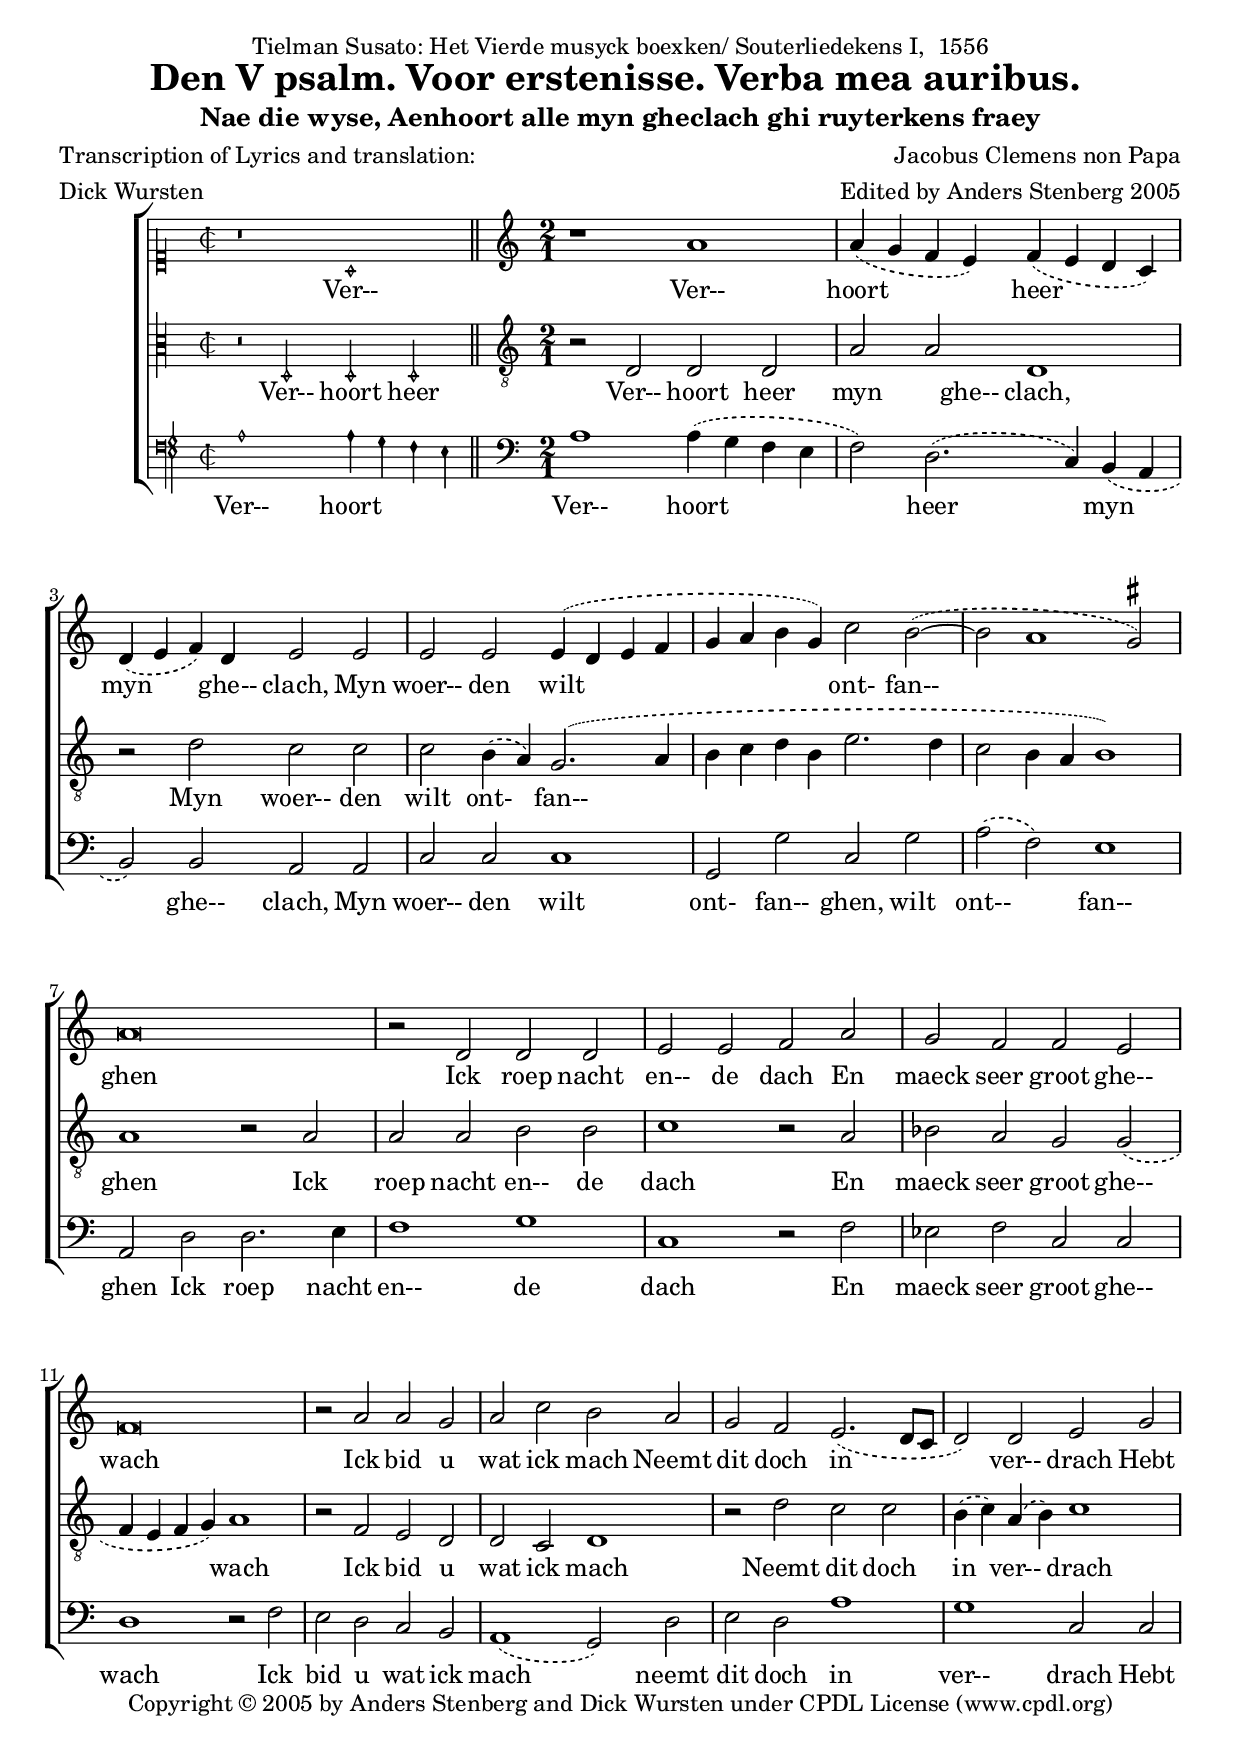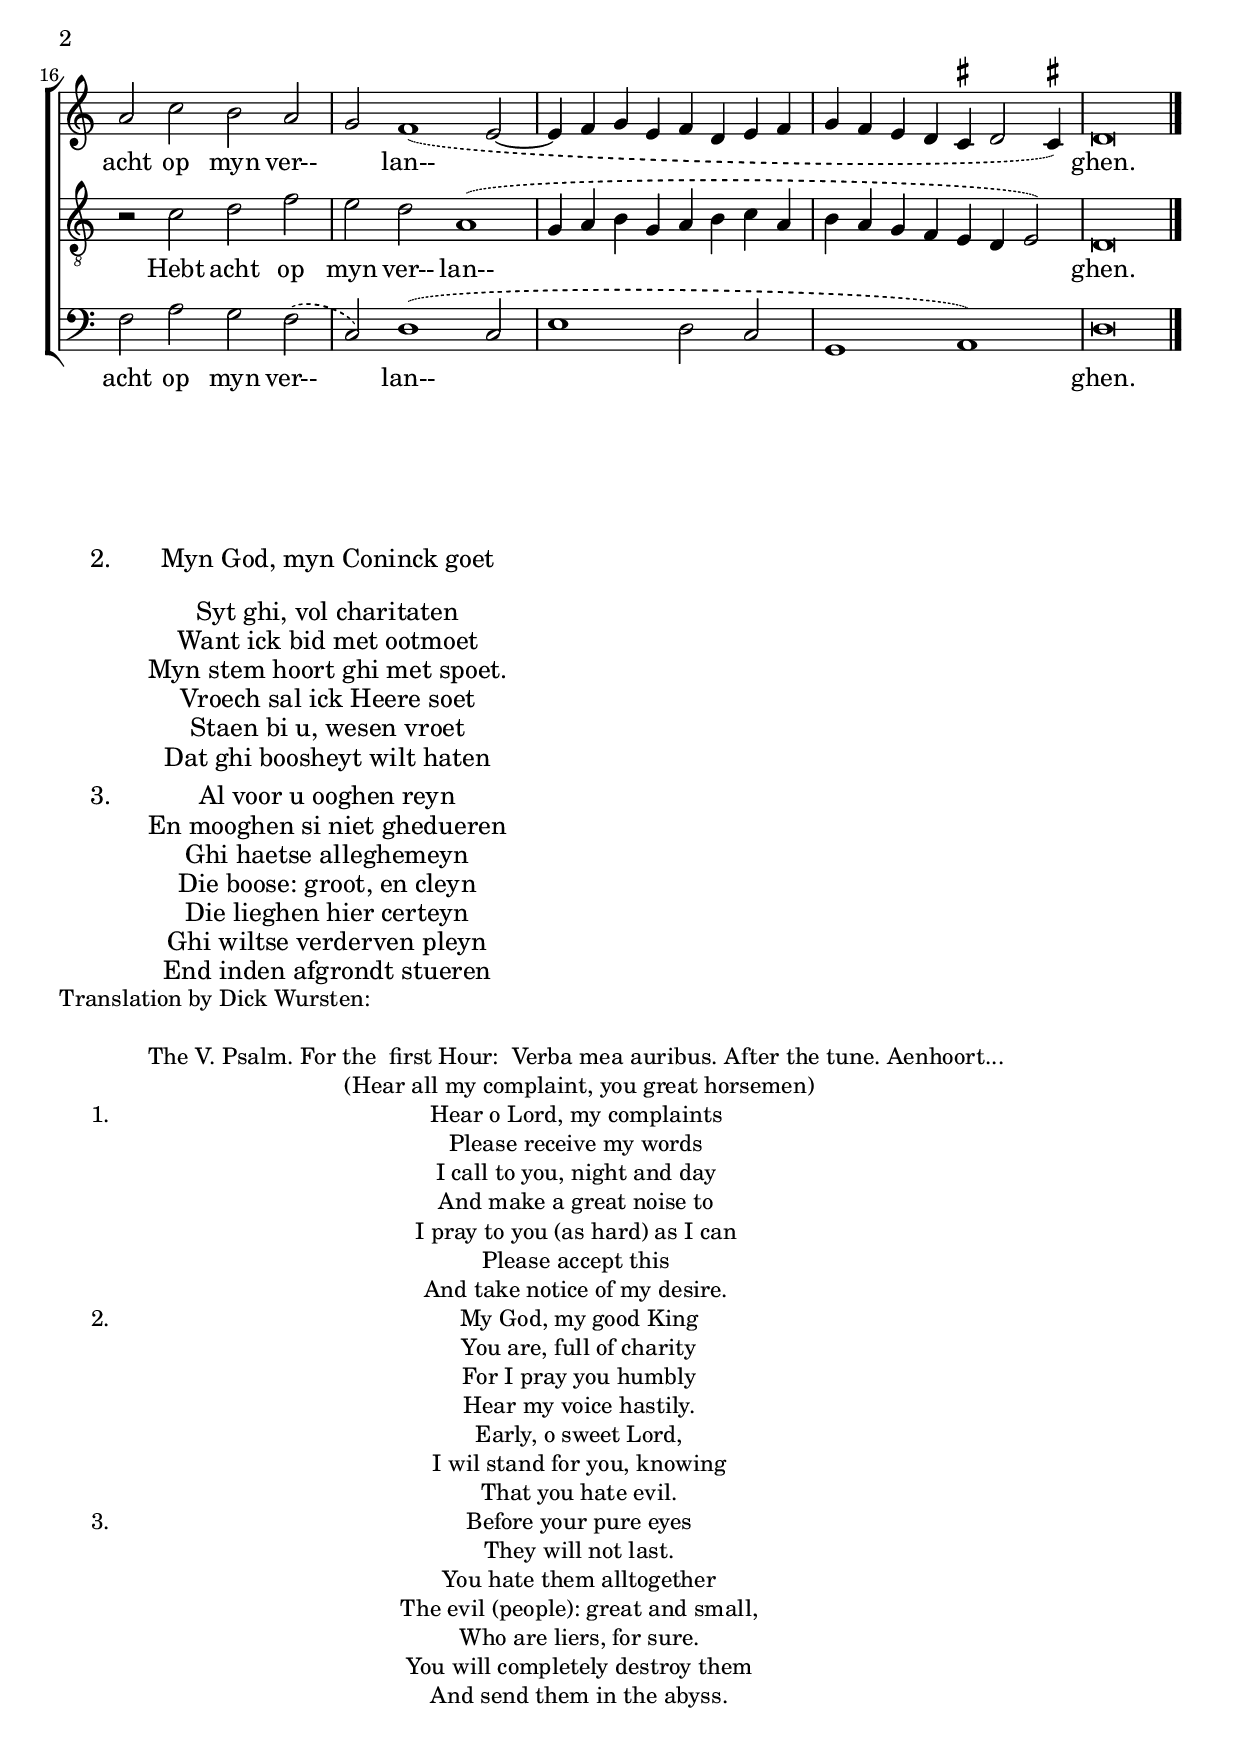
\version "2.6.4"
\header {
	filename = "Psalmvly"
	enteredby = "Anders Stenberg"
	dedication = "Tielman Susato: Het Vierde musyck boexken/ Souterliedekens I,  1556"
	composer = "Jacobus Clemens non Papa" 
	arranger = " Edited by Anders Stenberg 2005"
	poet = "Transcription of Lyrics and translation:"
	meter = "Dick Wursten"
	year = "1556"
	title = "Den V psalm. Voor erstenisse. Verba mea auribus. "
	subtitle = "Nae die wyse, Aenhoort alle myn gheclach ghi ruyterkens fraey"
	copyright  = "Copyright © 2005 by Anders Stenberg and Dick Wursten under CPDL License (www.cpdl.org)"
}

#(set-global-staff-size 20)
\paper{
	raggedbottom = ##t	
}
global =  {
	\key c\major

}

supincipit=  {
	
	\time 2/2
	\clef "petrucci-c1"
	\override NoteHead  #'style = #'mensural
	\override Rest  #'style = #'mensural
	\override Staff.Accidental  #'style = #'mensural
	\override Staff.TimeSignature #'style = #'mensural
	\set fontSize = #+2
	\cadenzaOn r1 a1 
	\normalsize
	\bar "||"
	
}

supOne=  { 
	\skip 1
	\clef "violin"
	\cadenzaOff
	\revert NoteHead #'style
	\revert Rest #'style
	\revert Staff.Accidental #'style
	\revert Staff.TimeSignature #'style
	\time 2/1 
	\slurDashed
	r1 a'1 | 
	
	a'4( g' f' e') f'( e' d' c') | 
	
	d'( e' f') d' e'2 e' | 
	
	e' e' e'4( d' e' f' | 
	
	g' a' b' g') c''2 b'~( | 
	
	b' a'1 g'2^\markup { \sharp }) | 
	
	a'\breve |
	
	r2 d'2 d' d' | 
	
	e' e' f' a' | 
	
	g' f' f' e' | 
	
	f'\breve |
	
	r2 a'2 a' g' | 
	
	a' c'' b' a' | 
	
	g' f' e'2.( d'8 c' | 
	
	d'2) d' e' g' | 
	
	a' c'' b' a' | 
	
	g' f'1( e'2~ | 
	
	e'4 f' g' e' f' d' e' f' | 
	
	g' f' e' d' c'^\markup  { \sharp } d'2 c'4^\markup{ \sharp}) | 
	
	d'\breve \bar "|."
}

superius =   {\global\supincipit\supOne} 

tenincipit=  {
	
	\clef "petrucci-c3"
	\override NoteHead  #'style = #'mensural
	\override Rest  #'style = #'mensural
	\override Staff.Accidental  #'style = #'mensural
	\override Staff.TimeSignature  #'style = #'mensural
	\set fontSize = #+2
	r2 d2 d d 
	\normalsize
}

tenOne= {
	\skip 1
	\clef "G_8"	
	\revert NoteHead #'style
	\revert Rest #'style
	\revert Staff.Accidental #'style
	\revert Staff.TimeSignature #'style
	\time 2/1 
	\slurDashed
	r2 d2 d d | 
	
	a a d1 |
	 
	r2 d'2 c' c' | 
	
	c' b 4( a) g2.( a4 | 
	
	b4 c' d' b e'2. d'4 | 
	
	c'2 b4 a b1) | 
	
	a1 r2 a2 |
	
	a a b b | 
	
	c'1 r2 a2 | 
	
	bes a g g( | 
	
	f4 e f g) a1 | 
	
	r2 f2 e d | 
	
	d c d1 | 
	
	r2 d'2 c' c' | 
	
	b4( c') a( b) c'1 | 
	
	r2 c'2 d' f' | 
	
	e' d' a1( | 
	
	g4 a b g a b c' a | 
	
	b a g f e d e2) | 
	
	d\breve
}

tenor=  {\global\tenincipit\tenOne}

bassincipit=  {
	
	\clef "petrucci-f"
	\override NoteHead  #'style = #'mensural
	\override Rest  #'style = #'mensural
	\override Staff.Accidental  #'style = #'mensural
	\override Staff.TimeSignature  #'style = #'mensural
	\set fontSize = #+2
	a1 a4 g f e 
	\normalsize
}

bassOne=  {
	\skip 1
	\clef "bass"
	\revert NoteHead #'style
	\revert Rest #'style
	\revert Staff.Accidental #'style
	\revert Staff.TimeSignature #'style
	\time 2/1 
	\slurDashed
	a1 a4( g f e | 
	
	f2) d2.( c4) b,( a, | 
	
	b,2) b, a, a, |
	
	c c c1 | 
	
	g,2 g c g | 
	
	a( f) e1 | 
	
	a,2 d d2. e4 |
	
	f1 g | 
	
	c r2 f2 | 
	
	es f c c | 
	
	d1 r2 f2 |
	
	e d c b, | 
	
	a,1( g,2) d | 
	
	e d a1 | 
	
	g c2 c | 
	
	f a g f( | 
	
	c) d1( c2 | 
	
	e1 d2 c | 
	
	g,1 a,) | 
	
	d\breve 
}
bassus=  {\global\bassincipit\bassOne}

supWords= \lyricmode{
	""1 Ver-- ""1 ""1 Ver--1 hoort1 heer myn2. ghe--4 clach,2 Myn woer-- den wilt1*2 ont-2 fan--1*2 ""2  ghen1*2
""2 Ick2 roep nacht en-- de dach En maeck seer groot ghe-- wach1*2
""2 Ick2 bid u wat ick mach Neemt dit doch in1. ver--2 drach Hebt acht op  myn ver--1 lan--1*5 ""2 ghen. 
}

tenWords= \lyricmode{
	""2 Ver--2 hoort heer ""1
""2 Ver--2 hoort heer myn2. ghe--4 clach,1 ""2 Myn woer-- den wilt2 ont-2 fan--1*5   ghen1
""2 Ick2 roep nacht en-- de dach1 ""2 En2 maeck seer groot ghe--1. wach1 
""2 Ick2 bid u wat ick mach1 ""2 Neemt2 dit doch in2 ver-- drach1 ""2 Hebt2 acht op  myn ver-- lan--1*5  ghen.1*2
}

bassWords= \lyricmode{
	Ver--1 hoort1 ""1
Ver--1 hoort1. heer1 myn1 ghe--2 clach, Myn woer-- den wilt1 ont-2 fan--  ghen, wilt ont--1 fan-- ghen2 
 Ick2 roep2. nacht4 en--1 de dach ""2  En2 maeck seer groot ghe-- wach1
""2 Ick2 bid u wat ick mach1. neemt2 dit doch in1 ver-- drach2 Hebt acht op  myn ver--1 lan--1*5 ""2 ghen. 
}

supstaff = \context Staff = "superius" <<
	\set Staff.instrument = "Superius"
	\superius
	\context Lyrics= "superius" \supWords
>>

tenstaff = \context Staff = "tenor" <<
	\set Staff.instrument = "Tenor"
	\tenor
	\context Lyrics= "tenor" \tenWords
>>

bassstaff = \context Staff = "bassus" <<
	\set Staff.instrument = "Bassus"
	\bassus
	\context Lyrics= "bassus" \bassWords
>>
\score{
	\context ChoirStaff <<
		\supstaff
		\tenstaff
		\bassstaff
		>>
		\layout{
		}
		}

stanzaTwo= \lyricmode {  
	<< 
	\new Lyrics { \set vocalName = "2." "Myn God, myn Coninck goet"}
	\new Lyrics { "Syt ghi, vol charitaten"}
	\new Lyrics { "Want ick bid met ootmoet"}
	\new Lyrics { "Myn stem hoort ghi met spoet."}
	\new Lyrics { "Vroech sal ick Heere soet" }
	\new Lyrics { "Staen bi u, wesen vroet" }
	\new Lyrics { "Dat ghi boosheyt wilt haten" }
	
	>>
	}
stanzaTree= \lyricmode {
	<<
	\new Lyrics { \set vocalName = "3." "Al voor u ooghen reyn" }
	\new Lyrics { "En mooghen si niet ghedueren" }
	\new Lyrics { "Ghi haetse alleghemeyn" }
	\new Lyrics { "Die boose: groot, en cleyn" }
	\new Lyrics { "Die lieghen hier certeyn" }
	\new Lyrics { "Ghi wiltse verderven pleyn" }
	\new Lyrics { "End inden afgrondt stueren" }
	>>
	}


stanzaFour= \lyricmode {
	<<
	\new Lyrics {\small{"The V. Psalm. For the  first Hour:  Verba mea auribus. After the tune. Aenhoort... "}}
	\new Lyrics {\small{" (Hear all my complaint, you great horsemen) "}}
	\new Lyrics {""}	
	\new Lyrics {\small{\set vocalName = "1." "Hear o Lord, my complaints " }}
		\new Lyrics { \small{"Please receive my words " }}
		\new Lyrics { \small{"I call to you, night and day " }}
		\new Lyrics { \small{"And make a great noise to " }}
		\new Lyrics { \small{"I pray to you (as hard) as I can " }}
		\new Lyrics { \small{"Please accept this " }}
		\new Lyrics { \small{"And take notice of my desire. " }}
\new Lyrics {""}
	
	\new Lyrics {\small{\set vocalName = "2." "My God, my good King"}}
	\new Lyrics {\small{"You are, full of charity"}}
	\new Lyrics {\small{"For I pray you humbly"}}
	\new Lyrics {\small{"Hear my voice hastily."}}
	\new Lyrics {\small{"Early, o sweet Lord,"}}
	\new Lyrics {\small{"I wil stand for you, knowing"}}
	\new Lyrics {\small{"That you hate evil."}}
\new Lyrics {""}
	
	\new Lyrics {\small{\set vocalName = "3." "Before your pure eyes"}}
	\new Lyrics {\small{"They will not last."}}
	\new Lyrics {\small{"You hate them alltogether"}}
	\new Lyrics {\small{"The evil (people): great and small,"}}
	\new Lyrics {\small{"Who are liers, for sure."}}
	\new Lyrics {\small{"You will completely destroy them"}}
	\new Lyrics {\small{"And send them in the abyss."}}
	>>
	
}
\score {

	\stanzaTwo
\layout {

	}
}

\score {
	\stanzaTree
\layout {

	}
}

\score {
	\header {
		piece = "Translation by Dick Wursten:"
		
	}
		\stanzaFour
	\layout {

	}
}


% For MIDI output

\score {
	\context StaffGroup <<
	
	\context Staff=sup  {\set Staff.midiInstrument = "choir aahs"\supOne}
	\context Staff=ten  {\set Staff.midiInstrument = "choir aahs"\tenOne}
	\context Staff=bass  {\set Staff.midiInstrument = "choir aahs"\bassOne}
	>>
	\midi {
		\tempo 1=60
	}
}




